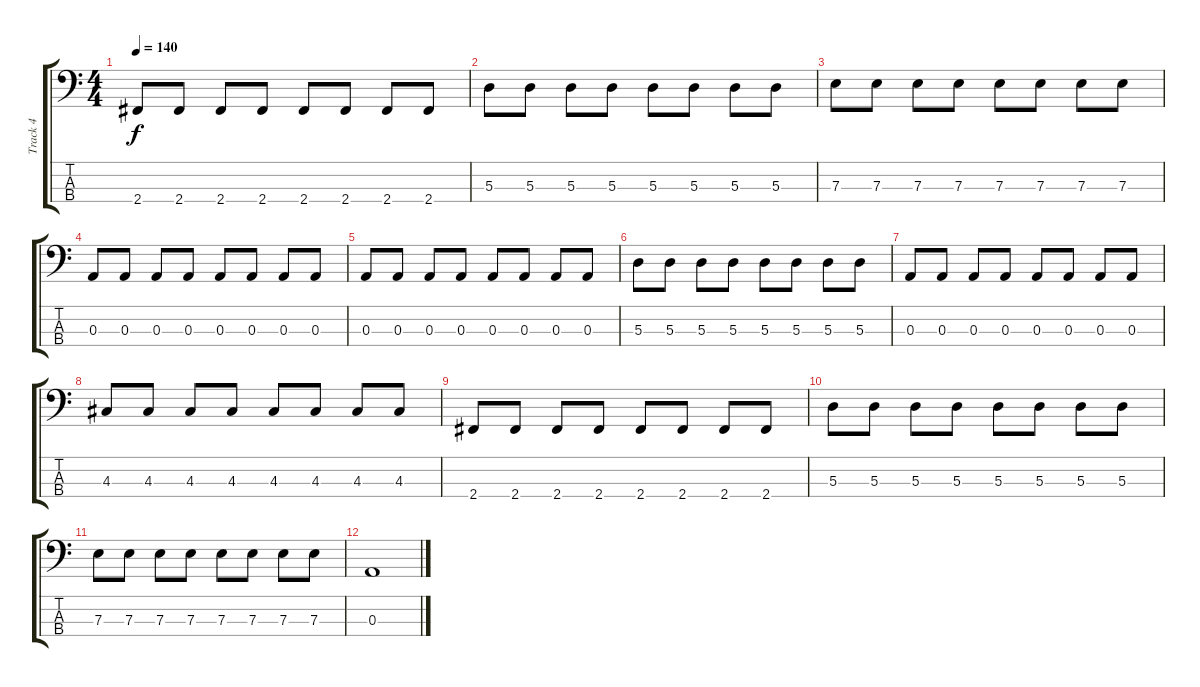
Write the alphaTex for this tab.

\track ("Track 4" "Track 4") {instrument electricbassfinger}
\staff {score tabs}
\tuning (G2 D2 A1 E1) {hide}
\ts (4 4)
\tempo 140
\clef f4
\ks c
2.4.8{dy f} 2.4.8 2.4.8 2.4.8 2.4.8 2.4.8 2.4.8 2.4.8 |
5.3.8 5.3.8 5.3.8 5.3.8 5.3.8 5.3.8 5.3.8 5.3.8 |
7.3.8 7.3.8 7.3.8 7.3.8 7.3.8 7.3.8 7.3.8 7.3.8 |
0.3.8 0.3.8 0.3.8 0.3.8 0.3.8 0.3.8 0.3.8 0.3.8 |
0.3.8 0.3.8 0.3.8 0.3.8 0.3.8 0.3.8 0.3.8 0.3.8 |
5.3.8 5.3.8 5.3.8 5.3.8 5.3.8 5.3.8 5.3.8 5.3.8 |
0.3.8 0.3.8 0.3.8 0.3.8 0.3.8 0.3.8 0.3.8 0.3.8 |
4.3.8 4.3.8 4.3.8 4.3.8 4.3.8 4.3.8 4.3.8 4.3.8 |
2.4.8 2.4.8 2.4.8 2.4.8 2.4.8 2.4.8 2.4.8 2.4.8 |
5.3.8 5.3.8 5.3.8 5.3.8 5.3.8 5.3.8 5.3.8 5.3.8 |
7.3.8 7.3.8 7.3.8 7.3.8 7.3.8 7.3.8 7.3.8 7.3.8 |
0.3.1
